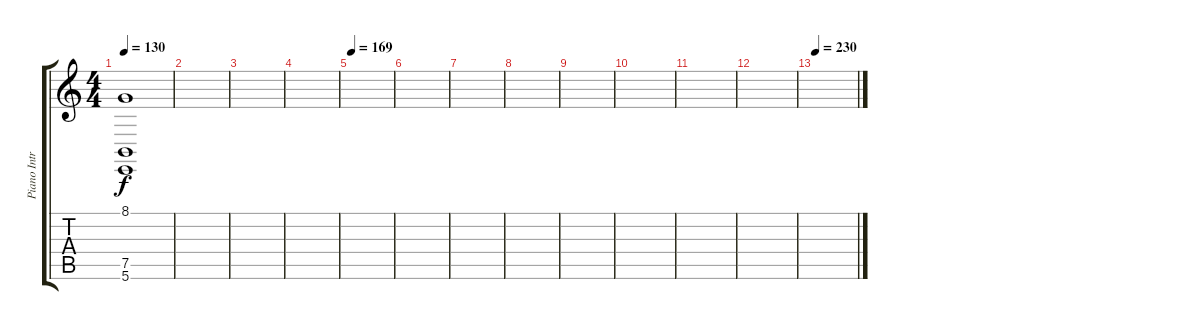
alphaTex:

\track ("Piano Intro" "Piano Intr") {instrument acousticgrandpiano}
\staff {score tabs}
\tuning (B3 Gb3 D3 A2 E2 B1) {hide}
\ts (4 4)
\tempo 130
\clef g2
\ks c
(8.1{t} 7.5{t} 5.6{t}).1{dy f} |
|
|
|
\tempo 169
|
|
|
|
|
|
|
|
\tempo 230
